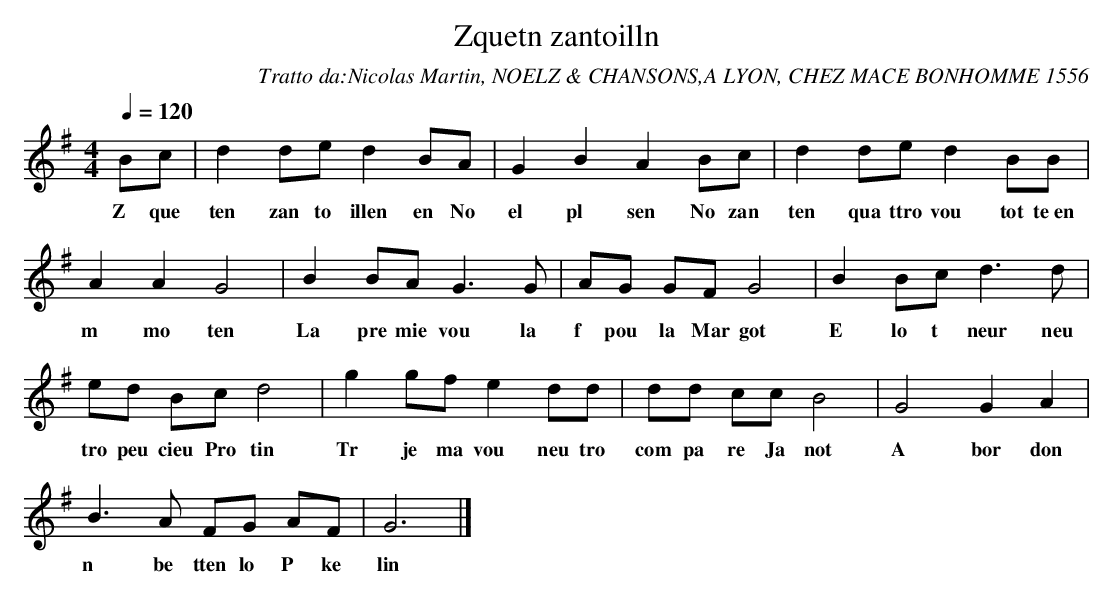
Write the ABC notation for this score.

X:1     %Music
T: Zquetn zantoilln     %Tune name
C:Tratto da:Nicolas Martin, NOELZ & CHANSONS,A LYON, CHEZ MACE BONHOMME 1556     %Tune composer
Q:1/4=120     %Tempo
V:1     %
     %!STAVE 0 'Per baghet
' @
     %!INSTR 'Porte 2' 1 0 @
M:4/4     %Meter
L:1/8     %
K:G
Bc |d2 de d2 BA |G2 B2 A2 Bc |d2 de d2 BB |
w:Z que ten zan to illen en No el pl sen No zan ten qua ttro vou tot te~en
A2 A2 G4 |B2 BA G3 G |AG GF G4 |B2 Bc d3 d |
w:m mo ten La pre mie vou la f pou la Mar got E lo t neur neu
ed Bc d4 |g2 gf e2 dd |dd cc B4 |G4 G2 A2 |
w:tro peu cieu Pro tin Tr je ma vou neu tro com pa re Ja not A bor don
B3 A FG AF |G6 |]
w:n be tten lo P ke lin
     %End of file
